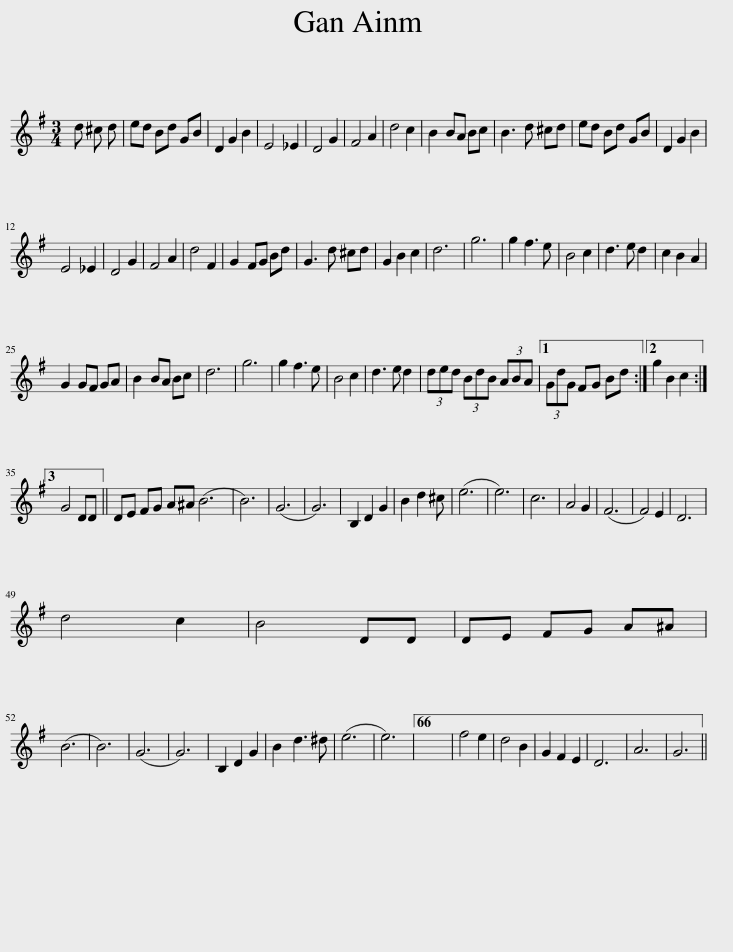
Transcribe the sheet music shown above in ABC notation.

X:1
L:1/8
M:3/4
I:linebreak $
K:G
V:1 treble
V:1
 d ^c d | ed Bd GB | D2 G2 B2 | E4 _E2 | D4 G2 | %5
 F4 A2 | d4 c2 | B2 BA Bc | B3 d ^cd | ed Bd GB | %10
 D2 G2 B2 |$ E4 _E2 | D4 G2 | F4 A2 | d4 F2 | %15
 G2 FG Bd | G3 d ^cd | G2 B2 c2 | d6 | g6 | %20
 g2 f3 e | B4 c2 | d3 e d2 | c2 B2 A2 |$ G2 GF GA | %25
 B2 BA Bc | d6 | g6 | g2 f3 e | B4 c2 | %30
 d3 e d2 | (3ded (3BdB (3ABA |1 (3GdG FG Bd :|2 g2 B2 c2 :|3$ G4 DD || %35
 DE FG A^A (B6 | B6) | (G6 | G6) | B,2 D2 G2 | %40
 B2 d2 ^c | (e6 | e6) | c6 | A4 G2 | %45
 (F6 | F4) E2 | D6 |$ d4 c2 | B4 DD | %50
 DE FG A^A |$ (B6 | B6) | (G6 | G6) | %55
 B,2 D2 G2 | B2 d3 ^d | (e6 | e6) |66 x6 | %60
 f4 e2 | d4 B2 | G2 F2 E2 | D6 | A6 | %65
 G6 || %66
